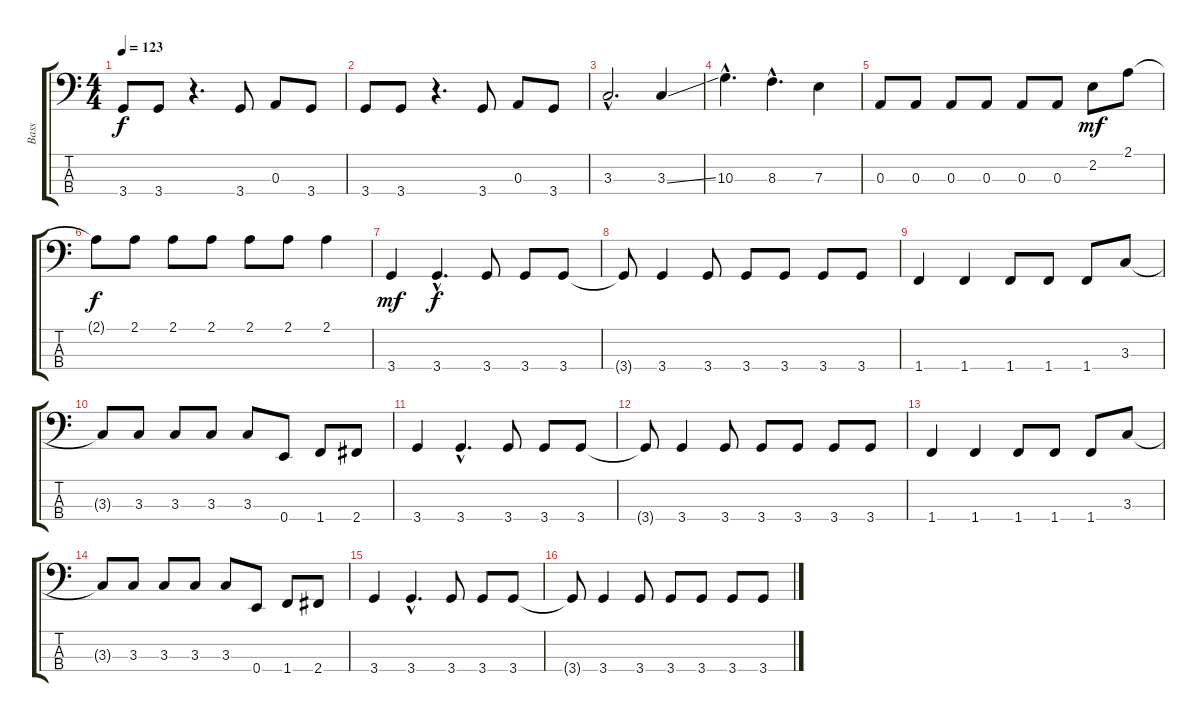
\track ("Bass" "Bass") {instrument electricbasspick}
\staff {score tabs}
\tuning (G2 D2 A1 E1) {hide}
\ts (4 4)
\tempo 123
\clef f4
\ks c
3.4.8{dy f} 3.4.8 r.4{d} 3.4.8 0.3.8 3.4.8 |
3.4.8 3.4.8 r.4{d} 3.4.8 0.3.8 3.4.8 |
3.3{hac}.2{d} 3.3{ss}.4 |
10.3{hac}.4{d} 8.3{hac}.4{d} 7.3.4 |
0.3.8 0.3.8 0.3.8 0.3.8 0.3.8 0.3.8 2.2.8{dy mf} 2.1.8 |
2.1{t}.8{dy f} 2.1.8 2.1.8 2.1.8 2.1.8 2.1.8 2.1.4 |
3.4.4{dy mf} 3.4{hac}.4{d dy f} 3.4.8 3.4.8 3.4.8 |
3.4{t}.8 3.4.4 3.4.8 3.4.8 3.4.8 3.4.8 3.4.8 |
1.4.4 1.4.4 1.4.8 1.4.8 1.4.8 3.3.8 |
3.3{t}.8 3.3.8 3.3.8 3.3.8 3.3.8 0.4.8 1.4.8 2.4.8 |
3.4.4 3.4{hac}.4{d} 3.4.8 3.4.8 3.4.8 |
3.4{t}.8 3.4.4 3.4.8 3.4.8 3.4.8 3.4.8 3.4.8 |
1.4.4 1.4.4 1.4.8 1.4.8 1.4.8 3.3.8 |
3.3{t}.8 3.3.8 3.3.8 3.3.8 3.3.8 0.4.8 1.4.8 2.4.8 |
3.4.4 3.4{hac}.4{d} 3.4.8 3.4.8 3.4.8 |
3.4{t}.8 3.4.4 3.4.8 3.4.8 3.4.8 3.4.8 3.4.8
